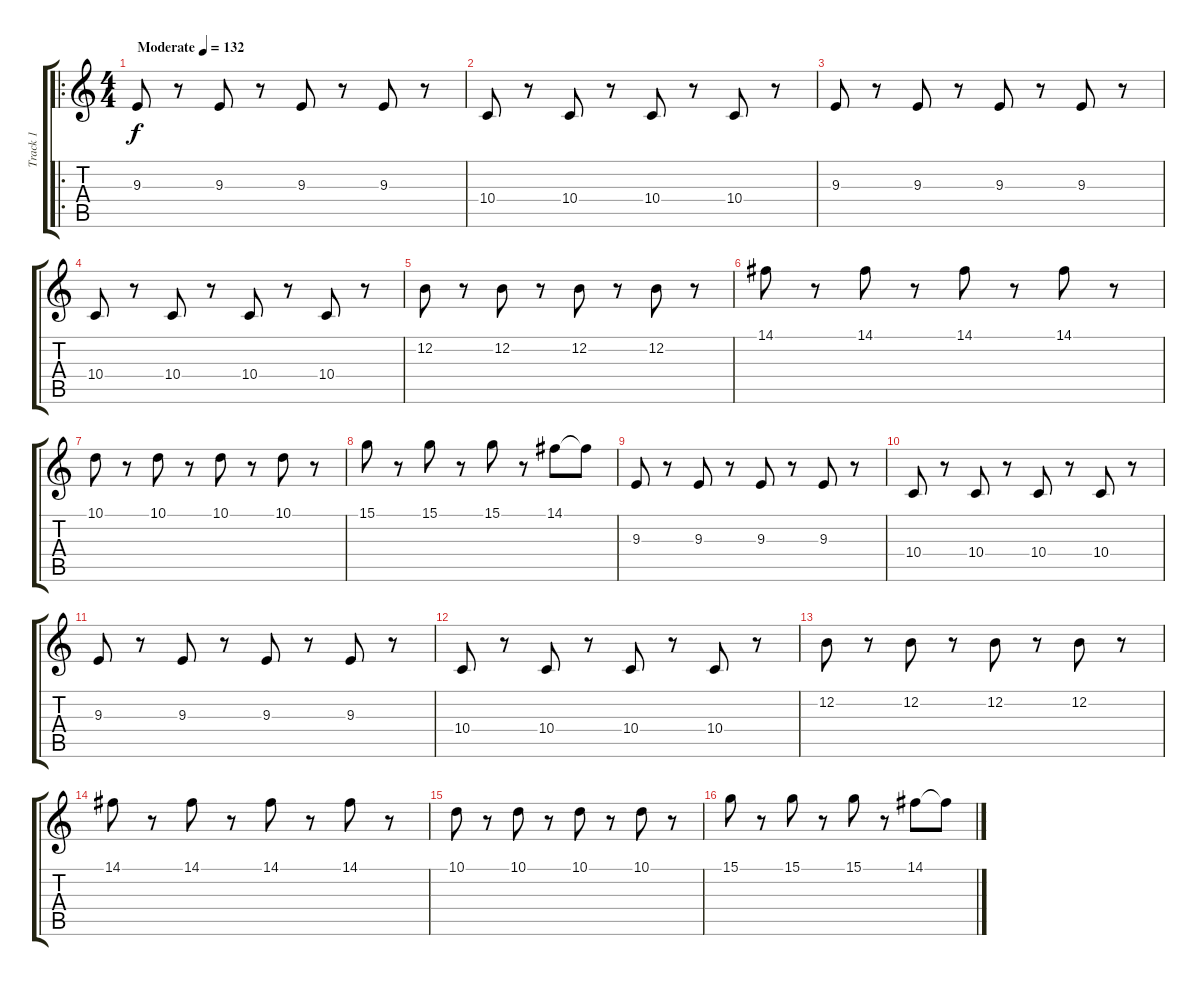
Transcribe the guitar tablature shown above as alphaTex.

\track ("Track 1" "Track 1") {instrument lead5charang}
\staff {score tabs}
\tuning (E4 B3 G3 D3 A2 E2) {hide}
\ro
\ts (4 4)
\tempo (132 "Moderate")
\clef g2
\ks c
9.3.8{dy f instrument lead5charang} r.8 9.3.8 r.8 9.3.8 r.8 9.3.8 r.8 |
10.4.8 r.8 10.4.8 r.8 10.4.8 r.8 10.4.8 r.8 |
9.3.8 r.8 9.3.8 r.8 9.3.8 r.8 9.3.8 r.8 |
10.4.8 r.8 10.4.8 r.8 10.4.8 r.8 10.4.8 r.8 |
12.2.8 r.8 12.2.8 r.8 12.2.8 r.8 12.2.8 r.8 |
14.1.8 r.8 14.1.8 r.8 14.1.8 r.8 14.1.8 r.8 |
10.1.8 r.8 10.1.8 r.8 10.1.8 r.8 10.1.8 r.8 |
15.1.8 r.8 15.1.8 r.8 15.1.8 r.8 14.1.8 14.1{t}.8 |
9.3.8 r.8 9.3.8 r.8 9.3.8 r.8 9.3.8 r.8 |
10.4.8 r.8 10.4.8 r.8 10.4.8 r.8 10.4.8 r.8 |
9.3.8 r.8 9.3.8 r.8 9.3.8 r.8 9.3.8 r.8 |
10.4.8 r.8 10.4.8 r.8 10.4.8 r.8 10.4.8 r.8 |
12.2.8 r.8 12.2.8 r.8 12.2.8 r.8 12.2.8 r.8 |
14.1.8 r.8 14.1.8 r.8 14.1.8 r.8 14.1.8 r.8 |
10.1.8 r.8 10.1.8 r.8 10.1.8 r.8 10.1.8 r.8 |
15.1.8 r.8 15.1.8 r.8 15.1.8 r.8 14.1.8 14.1{t}.8
